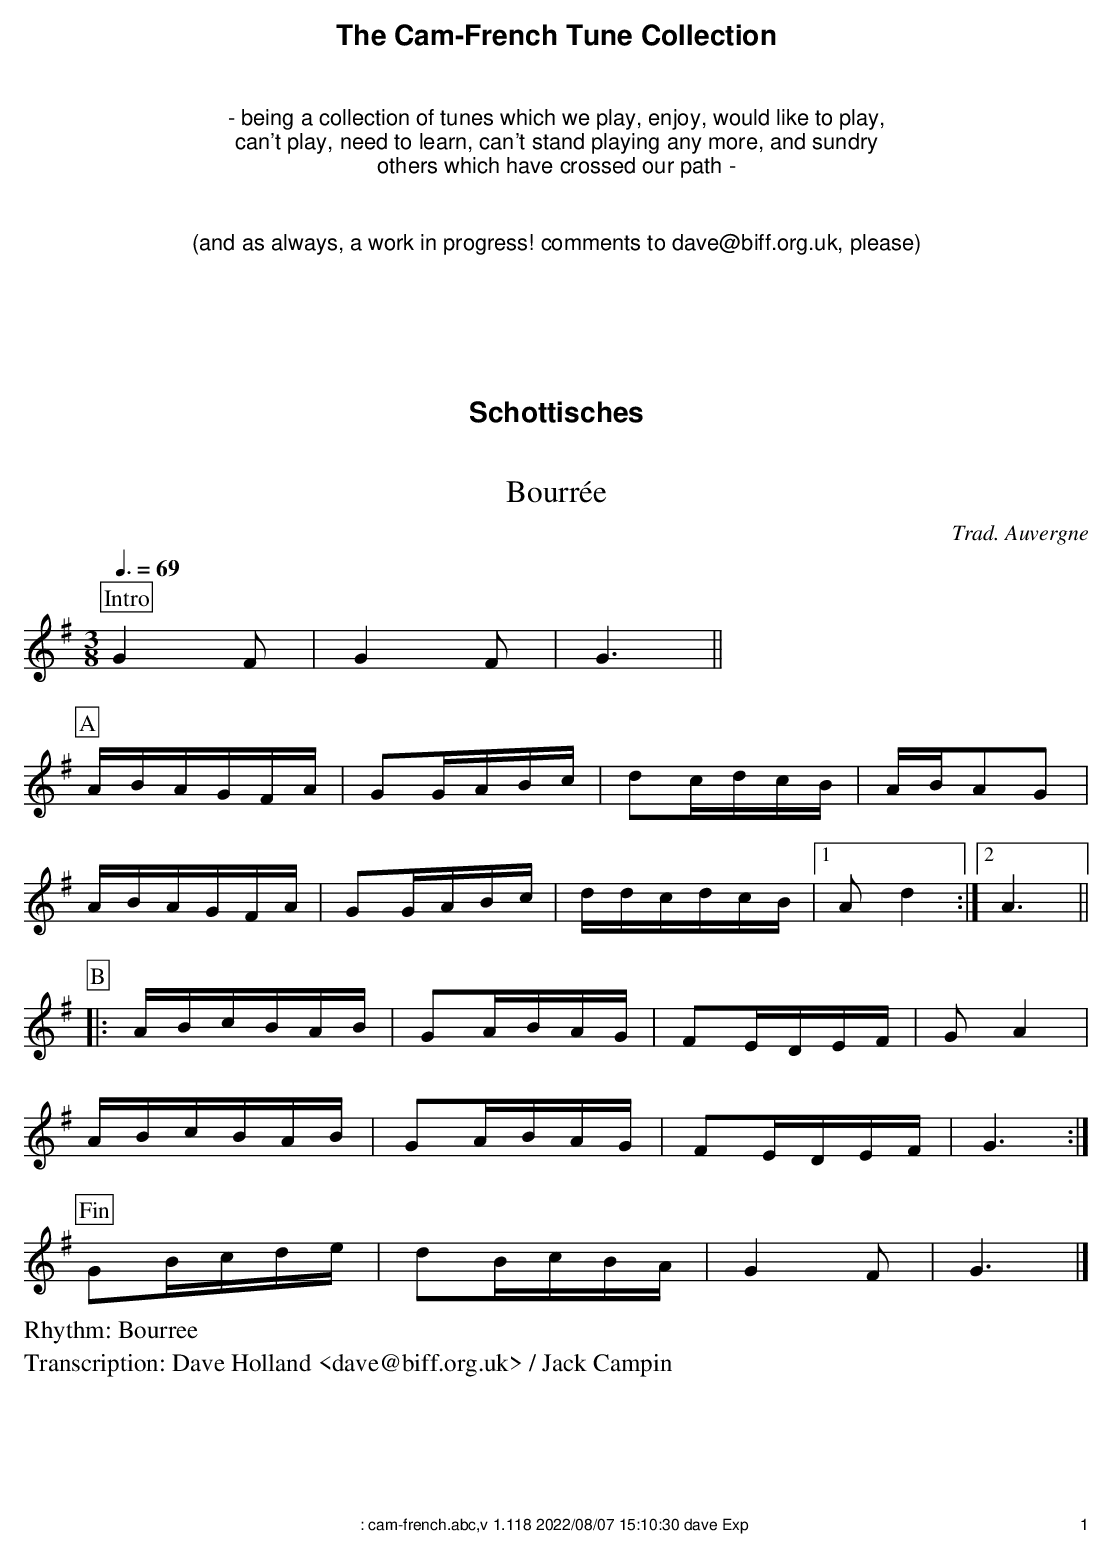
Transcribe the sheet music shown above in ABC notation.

X:1
T:Bourr\'ee
C:Trad. Auvergne
M:3/8
L:1/16
Q:3/8=69
K:G
P:Intro
  G4  F2|G4  F2|G6   ||
P:A
  ABAGFA|G2GABc|d2cdcB|   ABA2G2|
  ABAGFA|G2GABc|ddcdcB|[1 A2d4 :|\
                       [2 A6   ||
P:B
|:ABcBAB|G2ABAG|F2EDEF|   G2A4  |
  ABcBAB|G2ABAG|F2EDEF|   G6   :|
P:Fin
  G2Bcde|d2BcBA|G4  F2|   G6   |]
